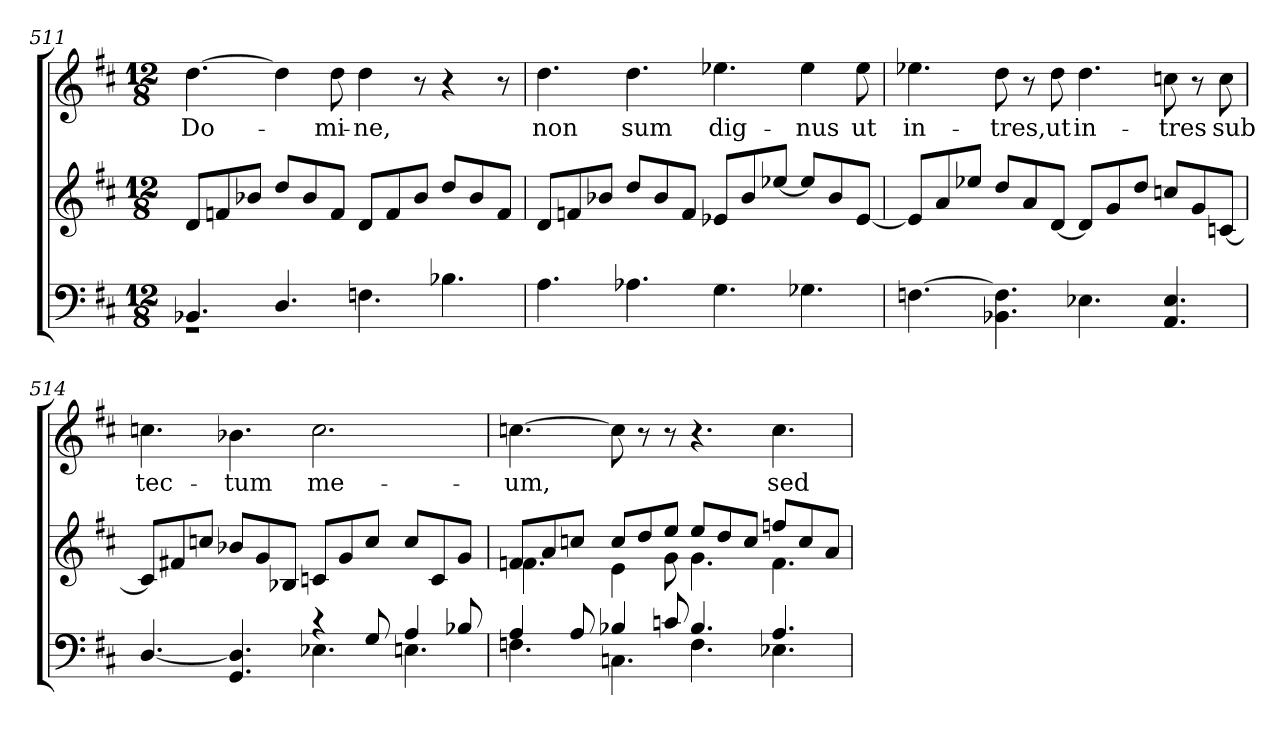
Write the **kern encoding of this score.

**kern	**kern	**kern	**text
*part2	*part2	*part1	*part1
*staff3	*staff2	*staff1	*staff1
!!LO:LB:g=z
*clefF4	*clefG2	*clefG2	*
*	*	*ITrd7c12	*
*k[f#c#]	*k[f#c#]	*k[f#c#]	*
*D:	*D:	*D:	*
*M12/8	*M12/8	*M12/8	*
=511	=511	=511	=511
*^	*	*	*
!	!	!	!	!LO:LY:b
4.BB-X/	1rGG	8d/L	[4.d\	Do-
.	.	8fn/	.	.
.	.	8b-X/J	.	.
4.D/	.	8dd/L	4d\]	.
.	.	8b-/	.	.
!	!	!	!	!LO:LY:b
.	.	8f/J	8d\	-mi-
!	!	!	!	!LO:LY:b
4.Fn\	.	8d/L	4d\	-ne,
.	.	8f/	.	.
.	2ryy	8b-/J	8r	.
4.B-X\	.	8dd/L	4r	.
.	.	8b-/	.	.
.	.	8f/J	8r	.
*v	*v	*	*	*
=512	=512	=512	=512
!	!	!	!LO:LY:b
4.A\	8d/L	4.d\	non
.	8fn/	.	.
.	8b-X/J	.	.
!	!	!	!LO:LY:b
4.A-X\	8dd/L	4.d\	sum
.	8b-/	.	.
.	8f/J	.	.
!	!	!	!LO:LY:b
4.G\	8e-X/L	4.e-X\	dig-
.	8b-/	.	.
.	[8ee-X/J	.	.
!	!	!	!LO:LY:b
4.G-X\	8ee-/L]	4e-\	-nus
.	8b-/	.	.
!	!	!	!LO:LY:b
.	[8e-/J	8e-\	ut
=513	=513	=513	=513
!	!	!	!LO:LY:b
[4.Fn\	8e-/L]	4.e-X\	in-
.	8a/	.	.
.	8ee-X/J	.	.
!	!	!	!LO:LY:b
4.BB-X\ 4.F\]	8dd/L	8d\	-tres,
.	8a/	8r	.
!	!	!	!LO:LY:b
.	[8d/J	8d\	ut
!	!	!	!LO:LY:b
4.E-X\	8d/L]	4.d\	in-
.	8g/	.	.
.	8dd/J	.	.
!	!	!	!LO:LY:b
4.AA/ 4.E-/	8ccn/L	8cn\	-tres
.	8g/	8r	.
!	!	!	!LO:LY:b
.	[8cn/J	8c\	sub
!!LO:PB:g=z
=514	=514	=514	=514
*^	*	*	*
!	!	!	!	!LO:LY:b
[>4.D/	4.ryy	8c/L]	4.cn\	tec-
.	.	8f#X/	.	.
.	.	8ccn/J	.	.
!	!	!	!	!LO:LY:b
4.GG/ 4.D/]	4.ryy	8b-X/L	4.B-X\	-tum
.	.	8g/	.	.
.	.	8B-X/J	.	.
!	!	!	!	!LO:LY:b
4rc	4.E-X\	8cn/L	2.c\	me-
.	.	8g/	.	.
8G/	.	8cc/J	.	.
4A/	4.En\	8cc/L	.	.
.	.	8c/	.	.
8B-X/	.	8g/J	.	.
=515	=515	=515	=515	=515
*	*	*^	*	*
!	!	!	!	!	!LO:LY:b
4A/	4.Fn\	8fn/L	4.f\	[4.cn\	-um,
.	.	8a/	.	.	.
8A/	.	8ccn/J	.	.	.
4B-X/	4.Cn\	8cc/L	4e\	8c\]	.
.	.	8dd/	.	8r	.
8cn/	.	8ee/J	8g\	8r	.
4.B-/	4.F\	8ee/L	4.g\	4.r	.
.	.	8dd/	.	.	.
.	.	8cc/J	.	.	.
!	!	!	!	!	!LO:LY:b
4.A/	4.E-X\	8ffn/L	4.f\	4.c\	sed
.	.	8cc/	.	.	.
.	.	8a/J	.	.	.
*v	*v	*	*	*	*
*	*v	*v	*	*
=	=	=	=
*-	*-	*-	*-
